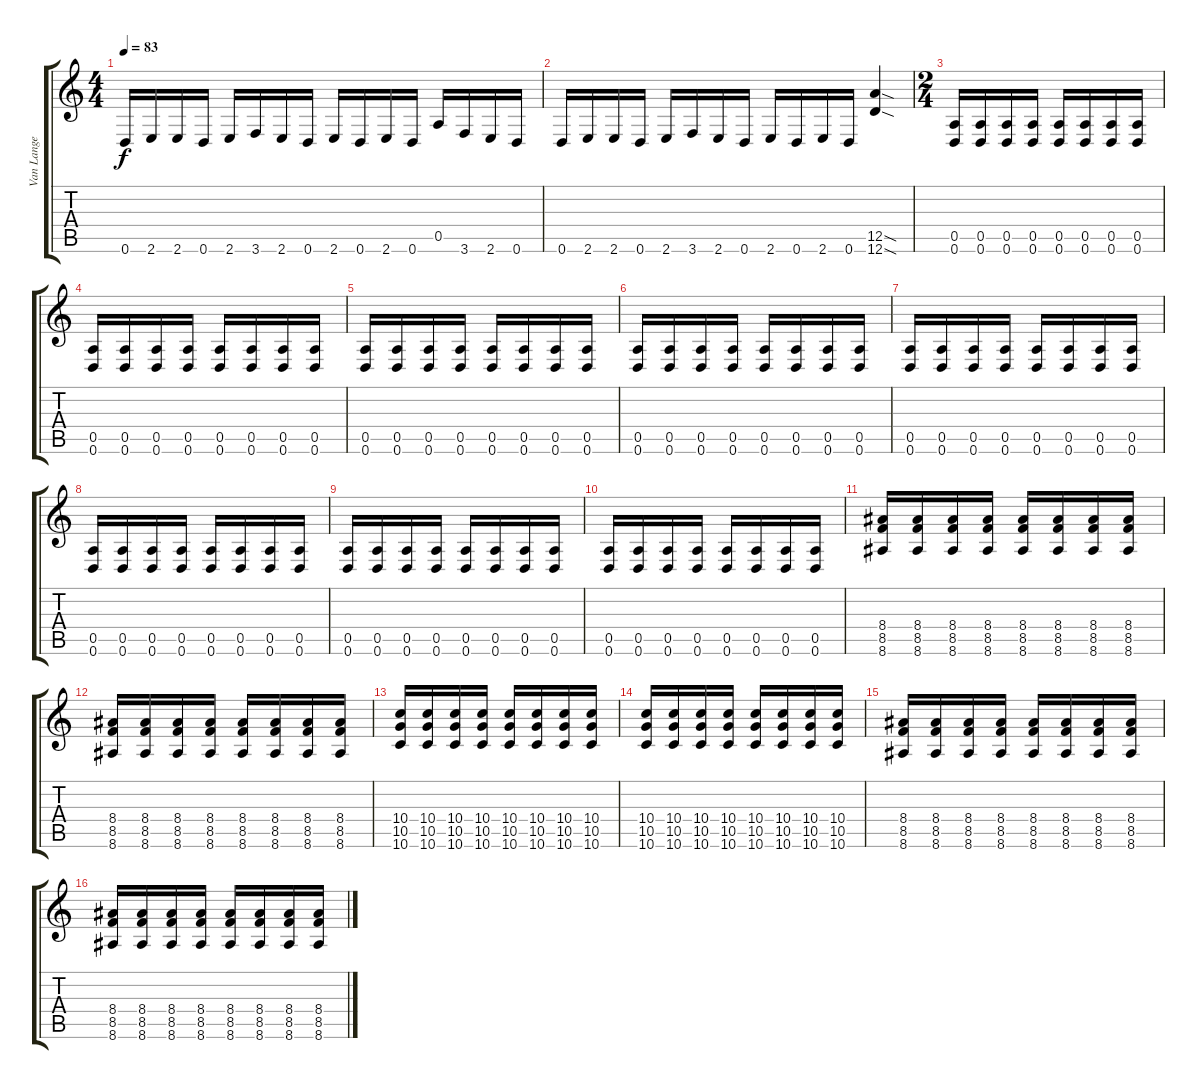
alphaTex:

\track ("Van Lange" "Van Lange") {instrument distortionguitar}
\staff {score tabs}
\tuning (E4 B3 G3 D3 A2 D2) {hide}
\ts (4 4)
\tempo 83
\clef g2
\ks c
0.6.16{dy f} 2.6.16 2.6.16 0.6.16 2.6.16 3.6.16 2.6.16 0.6.16 2.6.16 0.6.16 2.6.16 0.6.16 0.5.16 3.6.16 2.6.16 0.6.16 |
0.6.16 2.6.16 2.6.16 0.6.16 2.6.16 3.6.16 2.6.16 0.6.16 2.6.16 0.6.16 2.6.16 0.6.16 (12.5{sod} 12.6{sod}).4 |
\ts (2 4)
(0.5 0.6).16{volume 10} (0.5 0.6).16 (0.5 0.6).16 (0.5 0.6).16 (0.5 0.6).16 (0.5 0.6).16 (0.5 0.6).16 (0.5 0.6).16 |
(0.5 0.6).16 (0.5 0.6).16 (0.5 0.6).16 (0.5 0.6).16 (0.5 0.6).16 (0.5 0.6).16 (0.5 0.6).16 (0.5 0.6).16 |
(0.5 0.6).16 (0.5 0.6).16 (0.5 0.6).16 (0.5 0.6).16 (0.5 0.6).16 (0.5 0.6).16 (0.5 0.6).16 (0.5 0.6).16 |
(0.5 0.6).16 (0.5 0.6).16 (0.5 0.6).16 (0.5 0.6).16 (0.5 0.6).16 (0.5 0.6).16 (0.5 0.6).16 (0.5 0.6).16 |
(0.5 0.6).16 (0.5 0.6).16 (0.5 0.6).16 (0.5 0.6).16 (0.5 0.6).16 (0.5 0.6).16 (0.5 0.6).16 (0.5 0.6).16 |
(0.5 0.6).16 (0.5 0.6).16 (0.5 0.6).16 (0.5 0.6).16 (0.5 0.6).16 (0.5 0.6).16 (0.5 0.6).16 (0.5 0.6).16 |
(0.5 0.6).16 (0.5 0.6).16 (0.5 0.6).16 (0.5 0.6).16 (0.5 0.6).16 (0.5 0.6).16 (0.5 0.6).16 (0.5 0.6).16 |
(0.5 0.6).16 (0.5 0.6).16 (0.5 0.6).16 (0.5 0.6).16 (0.5 0.6).16 (0.5 0.6).16 (0.5 0.6).16 (0.5 0.6).16 |
(8.4 8.5 8.6).16 (8.4 8.5 8.6).16 (8.4 8.5 8.6).16 (8.4 8.5 8.6).16 (8.4 8.5 8.6).16 (8.4 8.5 8.6).16 (8.4 8.5 8.6).16 (8.4 8.5 8.6).16 |
(8.4 8.5 8.6).16 (8.4 8.5 8.6).16 (8.4 8.5 8.6).16 (8.4 8.5 8.6).16 (8.4 8.5 8.6).16 (8.4 8.5 8.6).16 (8.4 8.5 8.6).16 (8.4 8.5 8.6).16 |
(10.4 10.5 10.6).16 (10.4 10.5 10.6).16 (10.4 10.5 10.6).16 (10.4 10.5 10.6).16 (10.4 10.5 10.6).16 (10.4 10.5 10.6).16 (10.4 10.5 10.6).16 (10.4 10.5 10.6).16 |
(10.4 10.5 10.6).16 (10.4 10.5 10.6).16 (10.4 10.5 10.6).16 (10.4 10.5 10.6).16 (10.4 10.5 10.6).16 (10.4 10.5 10.6).16 (10.4 10.5 10.6).16 (10.4 10.5 10.6).16 |
(8.4 8.5 8.6).16 (8.4 8.5 8.6).16 (8.4 8.5 8.6).16 (8.4 8.5 8.6).16 (8.4 8.5 8.6).16 (8.4 8.5 8.6).16 (8.4 8.5 8.6).16 (8.4 8.5 8.6).16 |
(8.4 8.5 8.6).16 (8.4 8.5 8.6).16 (8.4 8.5 8.6).16 (8.4 8.5 8.6).16 (8.4 8.5 8.6).16 (8.4 8.5 8.6).16 (8.4 8.5 8.6).16 (8.4 8.5 8.6).16
